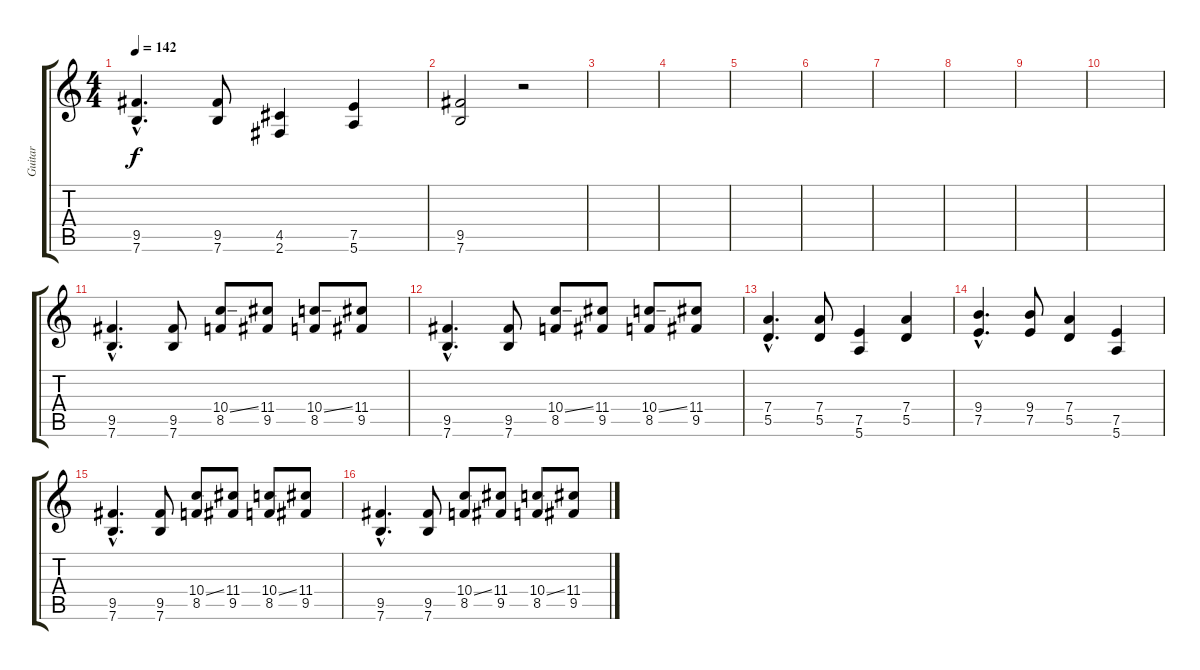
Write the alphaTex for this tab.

\track ("Guitar" "Guitar") {instrument overdrivenguitar}
\staff {score tabs}
\tuning (E4 B3 G3 D3 A2 E2) {hide}
\ts (4 4)
\tempo 142
\clef g2
\ks c
(9.5{hac} 7.6{hac}).4{d dy f} (9.5 7.6).8 (4.5 2.6).4 (7.5 5.6).4 |
(9.5 7.6).2 r.2 |
|
|
|
|
|
|
|
|
(9.5{hac} 7.6{hac}).4{d} (9.5 7.6).8 (10.4{ss} 8.5).8 (11.4 9.5).8 (10.4{ss} 8.5).8 (11.4 9.5).8 |
(9.5{hac} 7.6{hac}).4{d} (9.5 7.6).8 (10.4{ss} 8.5).8 (11.4 9.5).8 (10.4{ss} 8.5).8 (11.4 9.5).8 |
(7.4{hac} 5.5{hac}).4{d} (7.4 5.5).8 (7.5 5.6).4 (7.4 5.5).4 |
(9.4{hac} 7.5{hac}).4{d} (9.4 7.5).8 (7.4 5.5).4 (7.5 5.6).4 |
(9.5{hac} 7.6{hac}).4{d} (9.5 7.6).8 (10.4{ss} 8.5).8 (11.4 9.5).8 (10.4{ss} 8.5).8 (11.4 9.5).8 |
(9.5{hac} 7.6{hac}).4{d} (9.5 7.6).8 (10.4{ss} 8.5).8 (11.4 9.5).8 (10.4{ss} 8.5).8 (11.4 9.5).8
